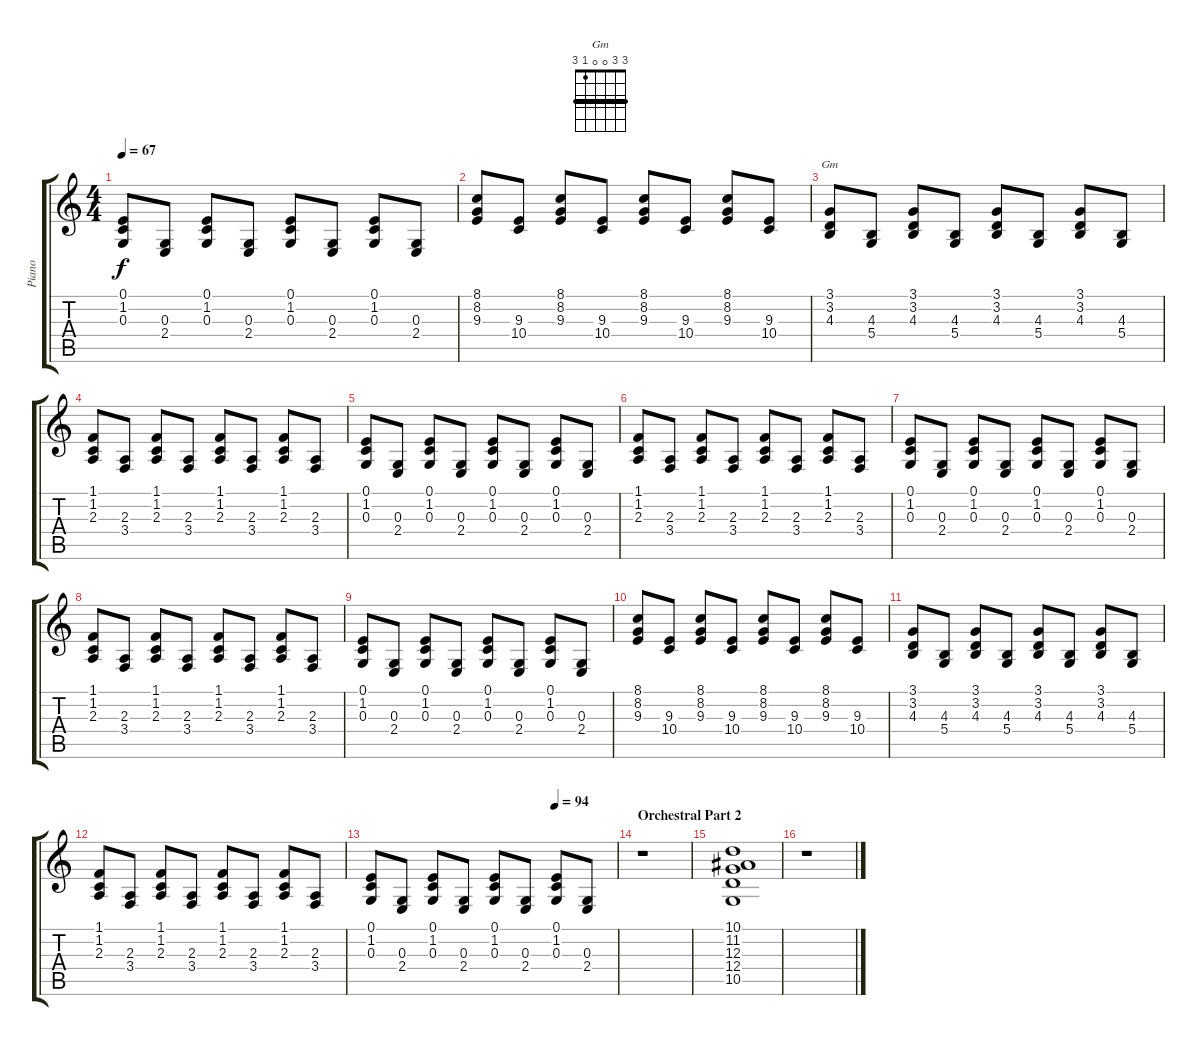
\track ("Piano" "Piano") {instrument acousticgrandpiano}
\staff {score tabs}
\tuning (E4 B3 G3 D3 A2 E2) {hide}
\chord ("Gm" 3 3 0 0 1 3) {barre 3}
\ts (4 4)
\tempo 67
\clef g2
\ks c
(0.1 1.2 0.3).8{dy f} (0.3 2.4).8 (0.1 1.2 0.3).8 (0.3 2.4).8 (0.1 1.2 0.3).8 (0.3 2.4).8 (0.1 1.2 0.3).8 (0.3 2.4).8 |
(8.1 8.2 9.3).8 (9.3 10.4).8 (8.1 8.2 9.3).8 (9.3 10.4).8 (8.1 8.2 9.3).8 (9.3 10.4).8 (8.1 8.2 9.3).8 (9.3 10.4).8 |
(3.1 3.2 4.3).8{ch "Gm"} (4.3 5.4).8 (3.1 3.2 4.3).8 (4.3 5.4).8 (3.1 3.2 4.3).8 (4.3 5.4).8 (3.1 3.2 4.3).8 (4.3 5.4).8 |
(1.1 1.2 2.3).8 (2.3 3.4).8 (1.1 1.2 2.3).8 (2.3 3.4).8 (1.1 1.2 2.3).8 (2.3 3.4).8 (1.1 1.2 2.3).8 (2.3 3.4).8 |
(0.1 1.2 0.3).8 (0.3 2.4).8 (0.1 1.2 0.3).8 (0.3 2.4).8 (0.1 1.2 0.3).8 (0.3 2.4).8 (0.1 1.2 0.3).8 (0.3 2.4).8 |
(1.1 1.2 2.3).8 (2.3 3.4).8 (1.1 1.2 2.3).8 (2.3 3.4).8 (1.1 1.2 2.3).8 (2.3 3.4).8 (1.1 1.2 2.3).8 (2.3 3.4).8 |
(0.1 1.2 0.3).8 (0.3 2.4).8 (0.1 1.2 0.3).8 (0.3 2.4).8 (0.1 1.2 0.3).8 (0.3 2.4).8 (0.1 1.2 0.3).8 (0.3 2.4).8 |
(1.1 1.2 2.3).8 (2.3 3.4).8 (1.1 1.2 2.3).8 (2.3 3.4).8 (1.1 1.2 2.3).8 (2.3 3.4).8 (1.1 1.2 2.3).8 (2.3 3.4).8 |
(0.1 1.2 0.3).8 (0.3 2.4).8 (0.1 1.2 0.3).8 (0.3 2.4).8 (0.1 1.2 0.3).8 (0.3 2.4).8 (0.1 1.2 0.3).8 (0.3 2.4).8 |
(8.1 8.2 9.3).8 (9.3 10.4).8 (8.1 8.2 9.3).8 (9.3 10.4).8 (8.1 8.2 9.3).8 (9.3 10.4).8 (8.1 8.2 9.3).8 (9.3 10.4).8 |
(3.1 3.2 4.3).8 (4.3 5.4).8 (3.1 3.2 4.3).8 (4.3 5.4).8 (3.1 3.2 4.3).8 (4.3 5.4).8 (3.1 3.2 4.3).8 (4.3 5.4).8 |
(1.1 1.2 2.3).8 (2.3 3.4).8 (1.1 1.2 2.3).8 (2.3 3.4).8 (1.1 1.2 2.3).8 (2.3 3.4).8 (1.1 1.2 2.3).8 (2.3 3.4).8 |
\tempo (94 0.75)
(0.1 1.2 0.3).8 (0.3 2.4).8 (0.1 1.2 0.3).8 (0.3 2.4).8 (0.1 1.2 0.3).8 (0.3 2.4).8 (0.1 1.2 0.3).8 (0.3 2.4).8 |
\section ("" "Orchestral Part 2")
r.1 |
(10.1 11.2 12.3 12.4 10.5).1 |
r.1
